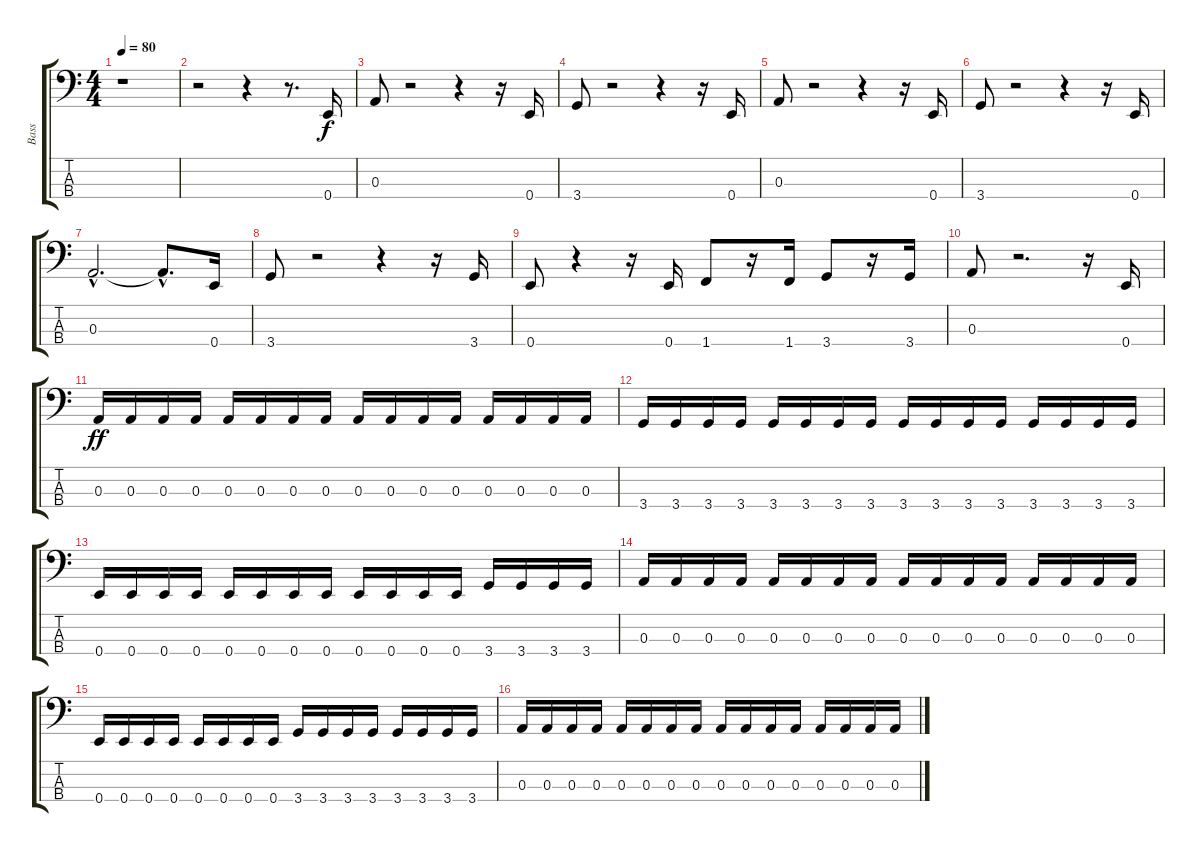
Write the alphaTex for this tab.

\track ("Bass" "Bass") {instrument electricbasspick}
\staff {score tabs}
\tuning (G2 D2 A1 E1) {hide}
\ts (4 4)
\tempo 80
\clef f4
\ks c
r.1{dy f instrument electricbasspick} |
r.2 r.4 r.8{d} 0.4.16 |
0.3.8 r.2 r.4 r.16 0.4.16 |
3.4.8 r.2 r.4 r.16 0.4.16 |
0.3.8 r.2 r.4 r.16 0.4.16 |
3.4.8 r.2 r.4 r.16 0.4.16 |
0.3{hac}.2{d} 0.3{hac t}.8{d} 0.4.16 |
3.4.8 r.2 r.4 r.16 3.4.16 |
0.4.8 r.4 r.16 0.4.16 1.4.8 r.16 1.4.16 3.4.8 r.16 3.4.16 |
0.3.8 r.2{d} r.16 0.4.16 |
0.3.16{dy ff} 0.3.16 0.3.16 0.3.16 0.3.16 0.3.16 0.3.16 0.3.16 0.3.16 0.3.16 0.3.16 0.3.16 0.3.16 0.3.16 0.3.16 0.3.16 |
3.4.16 3.4.16 3.4.16 3.4.16 3.4.16 3.4.16 3.4.16 3.4.16 3.4.16 3.4.16 3.4.16 3.4.16 3.4.16 3.4.16 3.4.16 3.4.16 |
0.4.16 0.4.16 0.4.16 0.4.16 0.4.16 0.4.16 0.4.16 0.4.16 0.4.16 0.4.16 0.4.16 0.4.16 3.4.16 3.4.16 3.4.16 3.4.16 |
0.3.16 0.3.16 0.3.16 0.3.16 0.3.16 0.3.16 0.3.16 0.3.16 0.3.16 0.3.16 0.3.16 0.3.16 0.3.16 0.3.16 0.3.16 0.3.16 |
0.4.16 0.4.16 0.4.16 0.4.16 0.4.16 0.4.16 0.4.16 0.4.16 3.4.16 3.4.16 3.4.16 3.4.16 3.4.16 3.4.16 3.4.16 3.4.16 |
0.3.16 0.3.16 0.3.16 0.3.16 0.3.16 0.3.16 0.3.16 0.3.16 0.3.16 0.3.16 0.3.16 0.3.16 0.3.16 0.3.16 0.3.16 0.3.16
